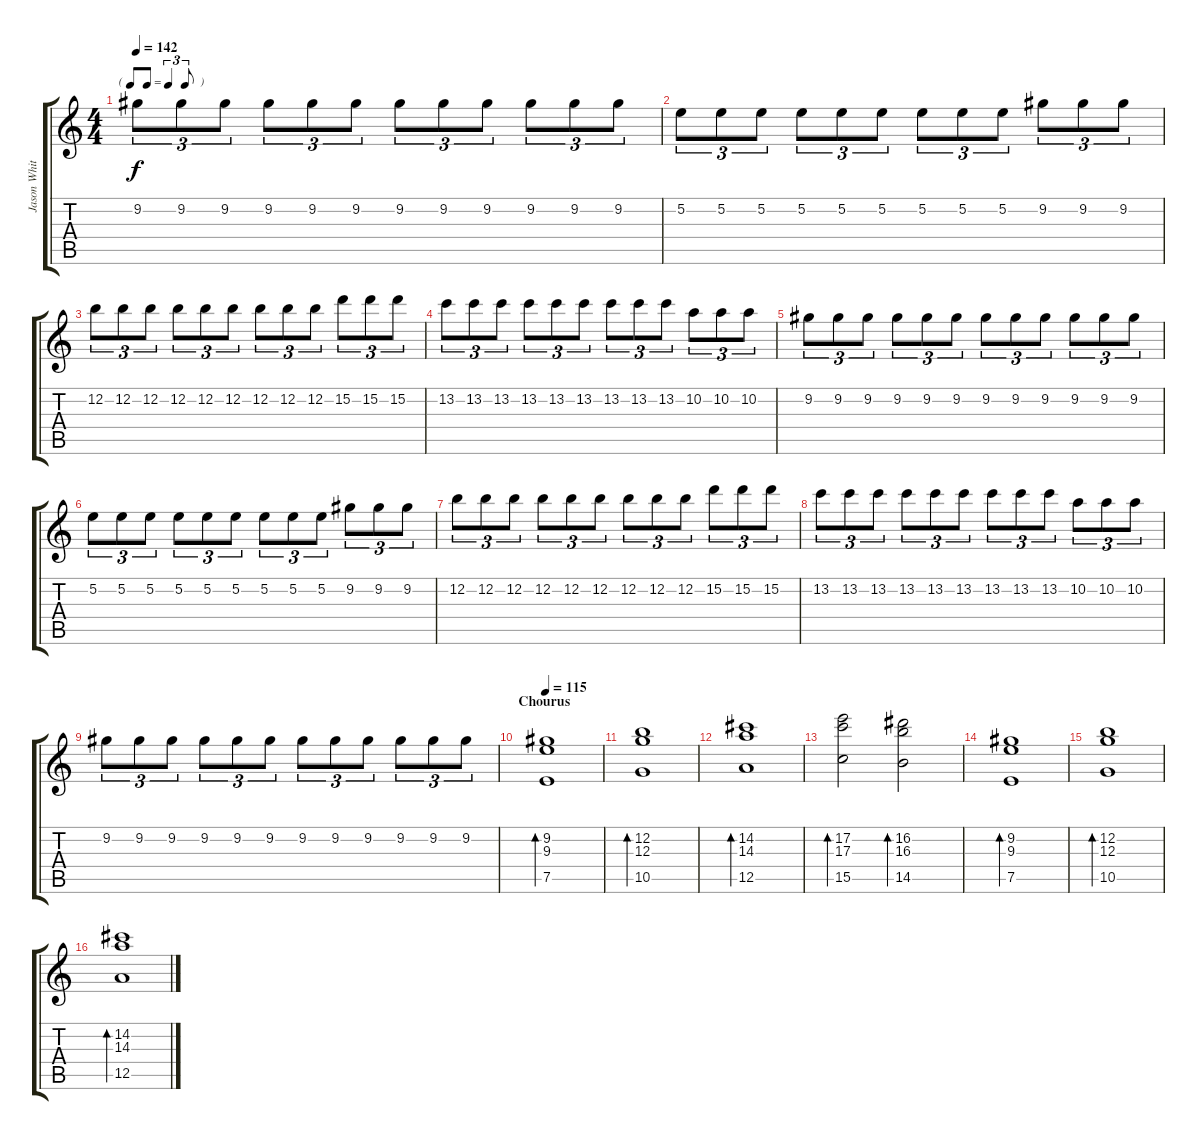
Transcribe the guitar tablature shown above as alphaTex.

\track ("Jason White" "Jason Whit") {instrument overdrivenguitar}
\staff {score tabs}
\tuning (E4 B3 G3 D3 A2 E2) {hide}
\ts (4 4)
\tf triplet8th
\tempo 142
\clef g2
\ks c
9.2.8{tu (3 2) dy f} 9.2.8{tu (3 2)} 9.2.8{tu (3 2)} 9.2.8{tu (3 2)} 9.2.8{tu (3 2)} 9.2.8{tu (3 2)} 9.2.8{tu (3 2)} 9.2.8{tu (3 2)} 9.2.8{tu (3 2)} 9.2.8{tu (3 2)} 9.2.8{tu (3 2)} 9.2.8{tu (3 2)} |
5.2.8{tu (3 2)} 5.2.8{tu (3 2)} 5.2.8{tu (3 2)} 5.2.8{tu (3 2)} 5.2.8{tu (3 2)} 5.2.8{tu (3 2)} 5.2.8{tu (3 2)} 5.2.8{tu (3 2)} 5.2.8{tu (3 2)} 9.2.8{tu (3 2)} 9.2.8{tu (3 2)} 9.2.8{tu (3 2)} |
12.2.8{tu (3 2)} 12.2.8{tu (3 2)} 12.2.8{tu (3 2)} 12.2.8{tu (3 2)} 12.2.8{tu (3 2)} 12.2.8{tu (3 2)} 12.2.8{tu (3 2)} 12.2.8{tu (3 2)} 12.2.8{tu (3 2)} 15.2.8{tu (3 2)} 15.2.8{tu (3 2)} 15.2.8{tu (3 2)} |
13.2.8{tu (3 2)} 13.2.8{tu (3 2)} 13.2.8{tu (3 2)} 13.2.8{tu (3 2)} 13.2.8{tu (3 2)} 13.2.8{tu (3 2)} 13.2.8{tu (3 2)} 13.2.8{tu (3 2)} 13.2.8{tu (3 2)} 10.2.8{tu (3 2)} 10.2.8{tu (3 2)} 10.2.8{tu (3 2)} |
9.2.8{tu (3 2)} 9.2.8{tu (3 2)} 9.2.8{tu (3 2)} 9.2.8{tu (3 2)} 9.2.8{tu (3 2)} 9.2.8{tu (3 2)} 9.2.8{tu (3 2)} 9.2.8{tu (3 2)} 9.2.8{tu (3 2)} 9.2.8{tu (3 2)} 9.2.8{tu (3 2)} 9.2.8{tu (3 2)} |
5.2.8{tu (3 2)} 5.2.8{tu (3 2)} 5.2.8{tu (3 2)} 5.2.8{tu (3 2)} 5.2.8{tu (3 2)} 5.2.8{tu (3 2)} 5.2.8{tu (3 2)} 5.2.8{tu (3 2)} 5.2.8{tu (3 2)} 9.2.8{tu (3 2)} 9.2.8{tu (3 2)} 9.2.8{tu (3 2)} |
12.2.8{tu (3 2)} 12.2.8{tu (3 2)} 12.2.8{tu (3 2)} 12.2.8{tu (3 2)} 12.2.8{tu (3 2)} 12.2.8{tu (3 2)} 12.2.8{tu (3 2)} 12.2.8{tu (3 2)} 12.2.8{tu (3 2)} 15.2.8{tu (3 2)} 15.2.8{tu (3 2)} 15.2.8{tu (3 2)} |
13.2.8{tu (3 2)} 13.2.8{tu (3 2)} 13.2.8{tu (3 2)} 13.2.8{tu (3 2)} 13.2.8{tu (3 2)} 13.2.8{tu (3 2)} 13.2.8{tu (3 2)} 13.2.8{tu (3 2)} 13.2.8{tu (3 2)} 10.2.8{tu (3 2)} 10.2.8{tu (3 2)} 10.2.8{tu (3 2)} |
9.2.8{tu (3 2)} 9.2.8{tu (3 2)} 9.2.8{tu (3 2)} 9.2.8{tu (3 2)} 9.2.8{tu (3 2)} 9.2.8{tu (3 2)} 9.2.8{tu (3 2)} 9.2.8{tu (3 2)} 9.2.8{tu (3 2)} 9.2.8{tu (3 2)} 9.2.8{tu (3 2)} 9.2.8{tu (3 2)} |
\section ("" "Chourus")
\tempo 115
(9.2 9.3 7.5).1{bd 480} |
(12.2 12.3 10.5).1{bd 480} |
(14.2 14.3 12.5).1{bd 480} |
(17.2 17.3 15.5).2{bd 480} (16.2 16.3 14.5).2{bd 480} |
(9.2 9.3 7.5).1{bd 480} |
(12.2 12.3 10.5).1{bd 480} |
(14.2 14.3 12.5).1{bd 480}
